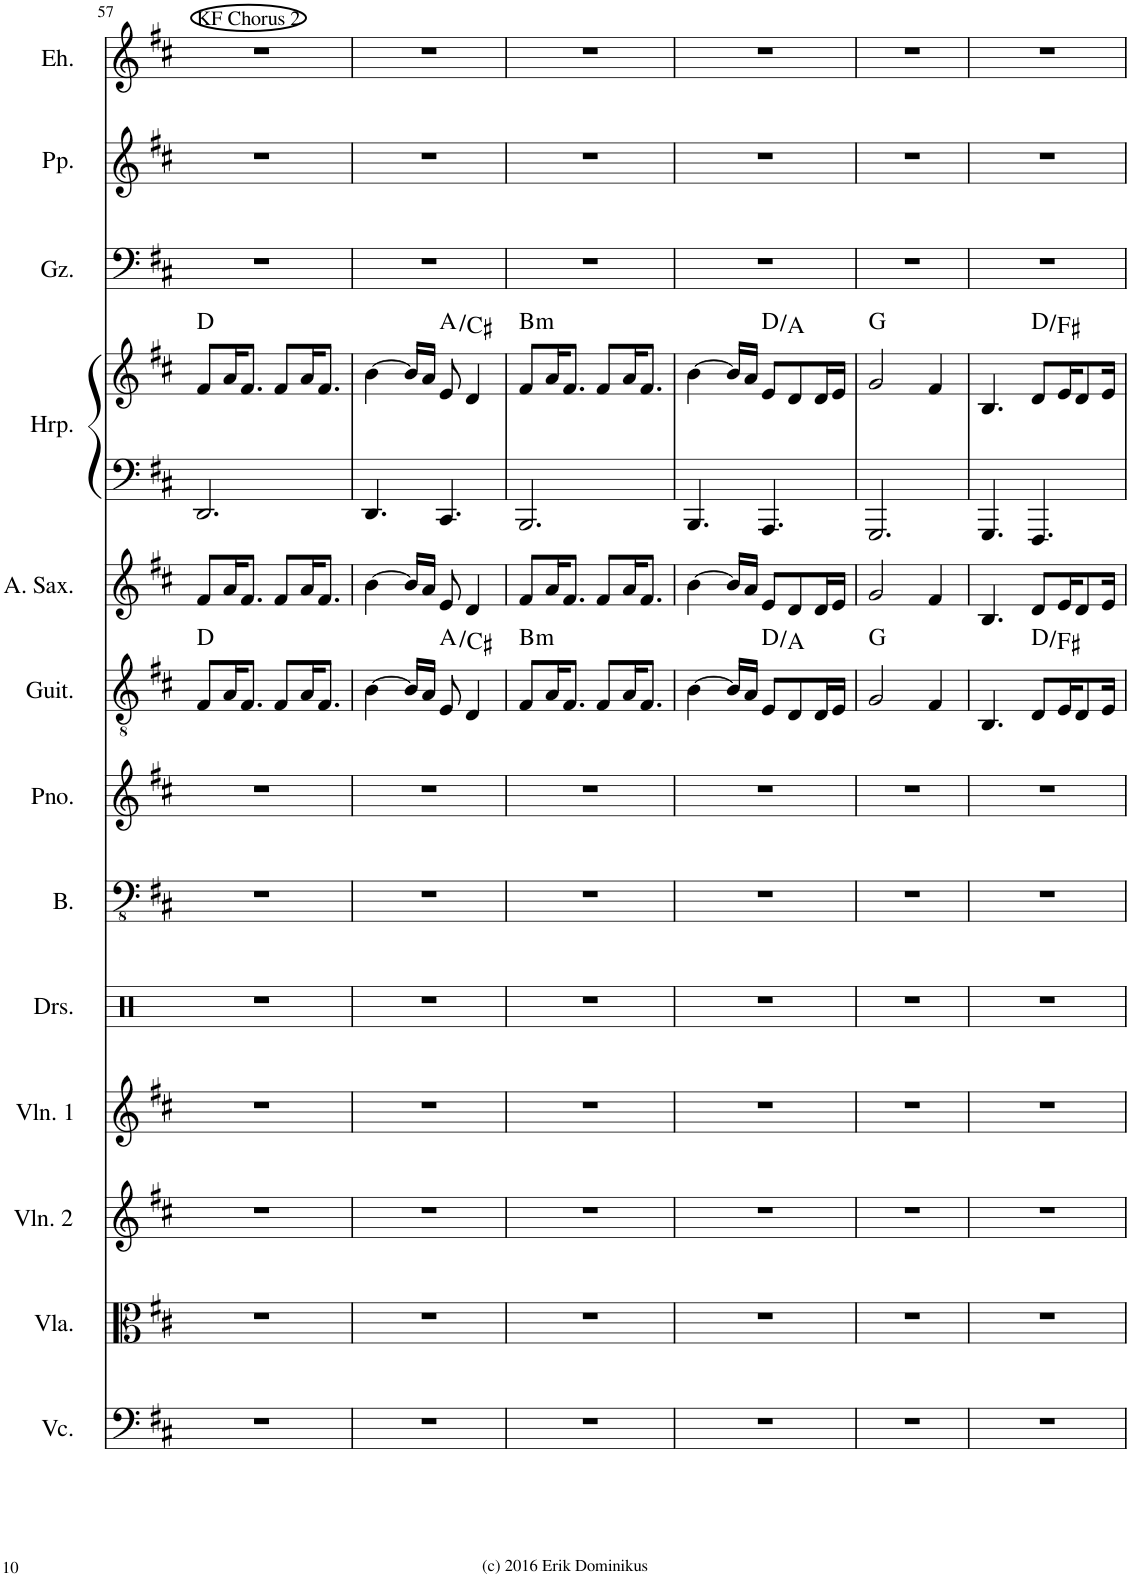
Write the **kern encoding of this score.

**kern	**kern	**kern	**kern	**kern	**kern	**kern	**kern	**harte	**kern	**kern	**kern	**harte	**kern	**kern	**kern
*part13	*part12	*part11	*part10	*part9	*part8	*part7	*part6	*part6	*part5	*part4	*part4	*part4	*part3	*part2	*part1
*staff14	*staff13	*staff12	*staff11	*staff10	*staff9	*staff8	*staff7	*	*staff6	*staff5	*staff4	*	*staff3	*staff2	*staff1
*I"Violoncello	*I"Viola	*I"Violin 2	*I"Violin 1	*I"Drumset	*I"Bass	*I"Piano	*I"Acoustic Guitar	*	*I"Alto Saxophone	*I"Harp	*	*	*I"Gu zheng	*I"Pi pa	*I"Er hu
*I'Vc.	*I'Vla.	*I'Vln. 2	*I'Vln. 1	*I'Drs.	*I'B.	*I'Pno.	*I'Guit.	*	*I'A. Sax.	*I'Hrp.	*	*	*I'Gz.	*I'Pp.	*I'Eh.
!!LO:PB:g=z
*clefF4	*clefC3	*clefG2	*clefG2	*clefX	*clefFv4	*clefG2	*clefGv2	*	*clefG2	*clefF4	*clefG2	*	*clefF4	*clefG2	*clefG2
*	*	*	*	*	*	*	*	*	*ITrd5c9	*	*	*	*	*	*
*k[f#c#]	*k[f#c#]	*k[f#c#]	*k[f#c#]	*k[]	*k[f#c#]	*k[f#c#]	*k[f#c#]	*	*k[f#c#]	*k[f#c#]	*k[f#c#]	*	*k[f#c#]	*k[f#c#]	*k[f#c#]
*M6/8	*M6/8	*M6/8	*M6/8	*M6/8	*M6/8	*M6/8	*M6/8	*	*M6/8	*M6/8	*M6/8	*	*M6/8	*M6/8	*M6/8
=57	=57	=57	=57	=57	=57	=57	=57	=57	=57	=57	=57	=57	=57	=57	=57
!	!	!	!	!	!	!	!	!	!	!	!	!	!	!	!LO:TX:a:t=KF Chorus 2
2.r	2.r	2.r	2.r	2.r	2.r	2.r	8F#/L	D:maj	8f#/L	2.DD/	8f#/L	D:maj	2.r	2.r	2.r
.	.	.	.	.	.	.	16A/K	.	16a/K	.	16a/K	.	.	.	.
.	.	.	.	.	.	.	8.F#/J	.	8.f#/J	.	8.f#/J	.	.	.	.
.	.	.	.	.	.	.	8F#/L	.	8f#/L	.	8f#/L	.	.	.	.
.	.	.	.	.	.	.	16A/K	.	16a/K	.	16a/K	.	.	.	.
.	.	.	.	.	.	.	8.F#/J	.	8.f#/J	.	8.f#/J	.	.	.	.
=58	=58	=58	=58	=58	=58	=58	=58	=58	=58	=58	=58	=58	=58	=58	=58
2.r	2.r	2.r	2.r	2.r	2.r	2.r	[4B\	.	[4b\	4.DD/	[4b\	.	2.r	2.r	2.r
.	.	.	.	.	.	.	16B/LL]	.	16b/LL]	.	16b/LL]	.	.	.	.
.	.	.	.	.	.	.	16A/JJ	.	16a/JJ	.	16a/JJ	.	.	.	.
.	.	.	.	.	.	.	8E/	A:maj/3	8e/	4.CC#/	8e/	A:maj/3	.	.	.
.	.	.	.	.	.	.	4D/	.	4d/	.	4d/	.	.	.	.
=59	=59	=59	=59	=59	=59	=59	=59	=59	=59	=59	=59	=59	=59	=59	=59
!	!	!	!	!	!	!	!	!LO:H:kt=m	!	!	!	!LO:H:kt=m	!	!	!
2.r	2.r	2.r	2.r	2.r	2.r	2.r	8F#/L	B:min	8f#/L	2.BBB/	8f#/L	B:min	2.r	2.r	2.r
.	.	.	.	.	.	.	16A/K	.	16a/K	.	16a/K	.	.	.	.
.	.	.	.	.	.	.	8.F#/J	.	8.f#/J	.	8.f#/J	.	.	.	.
.	.	.	.	.	.	.	8F#/L	.	8f#/L	.	8f#/L	.	.	.	.
.	.	.	.	.	.	.	16A/K	.	16a/K	.	16a/K	.	.	.	.
.	.	.	.	.	.	.	8.F#/J	.	8.f#/J	.	8.f#/J	.	.	.	.
=60	=60	=60	=60	=60	=60	=60	=60	=60	=60	=60	=60	=60	=60	=60	=60
2.r	2.r	2.r	2.r	2.r	2.r	2.r	[4B\	.	[4b\	4.BBB/	[4b\	.	2.r	2.r	2.r
.	.	.	.	.	.	.	16B/LL]	.	16b/LL]	.	16b/LL]	.	.	.	.
.	.	.	.	.	.	.	16A/JJ	.	16a/JJ	.	16a/JJ	.	.	.	.
.	.	.	.	.	.	.	8E/L	D:maj/5	8e/L	4.AAA/	8e/L	D:maj/5	.	.	.
.	.	.	.	.	.	.	8D/	.	8d/	.	8d/	.	.	.	.
.	.	.	.	.	.	.	16D/L	.	16d/L	.	16d/L	.	.	.	.
.	.	.	.	.	.	.	16E/JJ	.	16e/JJ	.	16e/JJ	.	.	.	.
=61	=61	=61	=61	=61	=61	=61	=61	=61	=61	=61	=61	=61	=61	=61	=61
2.r	2.r	2.r	2.r	2.r	2.r	2.r	2G/	G:maj	2g/	2.GGG/	2g/	G:maj	2.r	2.r	2.r
.	.	.	.	.	.	.	4F#/	.	4f#/	.	4f#/	.	.	.	.
=62	=62	=62	=62	=62	=62	=62	=62	=62	=62	=62	=62	=62	=62	=62	=62
2.r	2.r	2.r	2.r	2.r	2.r	2.r	4.BB/	.	4.B/	4.GGG/	4.B/	.	2.r	2.r	2.r
.	.	.	.	.	.	.	8D/L	D:maj/3	8d/L	4.FFF#/	8d/L	D:maj/3	.	.	.
.	.	.	.	.	.	.	16E/K	.	16e/K	.	16e/K	.	.	.	.
.	.	.	.	.	.	.	8D/	.	8d/	.	8d/	.	.	.	.
.	.	.	.	.	.	.	16E/Jk	.	16e/Jk	.	16e/Jk	.	.	.	.
=	=	=	=	=	=	=	=	=	=	=	=	=	=	=	=
*-	*-	*-	*-	*-	*-	*-	*-	*-	*-	*-	*-	*-	*-	*-	*-
